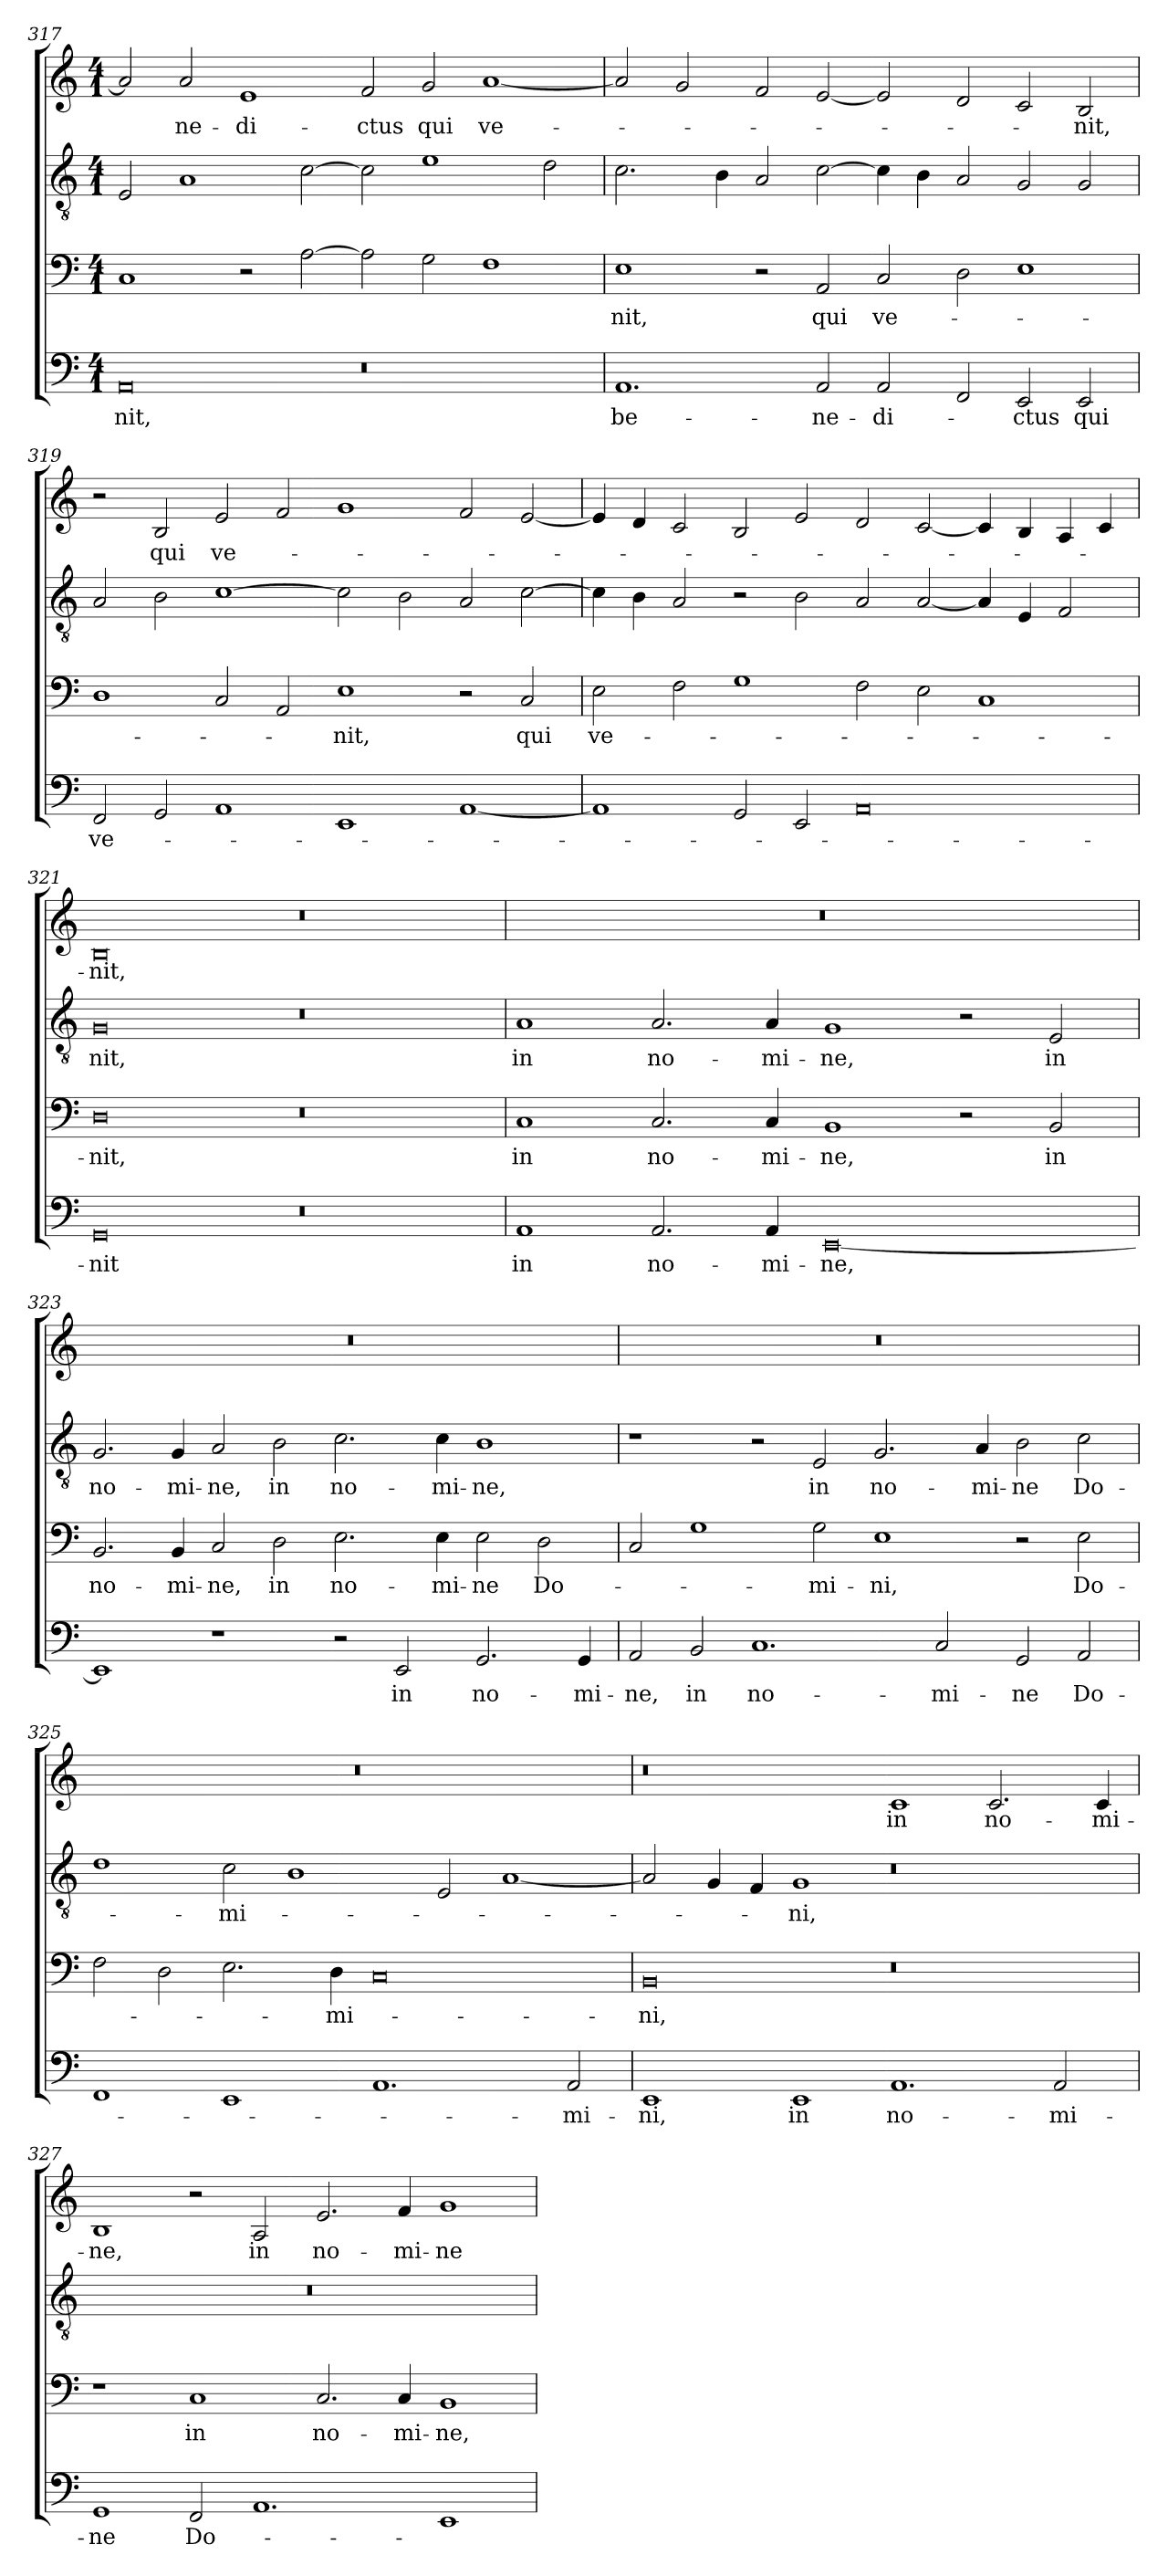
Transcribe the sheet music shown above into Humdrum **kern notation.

**kern	**text	**kern	**text	**kern	**text	**kern	**text
*part4	*part4	*part3	*part3	*part2	*part2	*part1	*part1
*staff4	*staff4	*staff3	*staff3	*staff2	*staff2	*staff1	*staff1
!!LO:PB:g=z
*clefF4	*	*clefF4	*	*clefGv2	*	*clefG2	*
*k[]	*	*k[]	*	*k[]	*	*k[]	*
*C:	*	*C:	*	*C:	*	*C:	*
*M4/1	*	*M4/1	*	*M4/1	*	*M4/1	*
=317	=317	=317	=317	=317	=317	=317	=317
!	!LO:LY:b	!	!	!	!	!	!
0AA	-nit,	1C	.	2E/	.	2a/]	.
!	!	!	!	!	!	!	!LO:LY:b
.	.	.	.	1A	.	2a/	-ne-
!	!	!	!	!	!	!	!LO:LY:b
.	.	2r	.	.	.	1e	-di-
.	.	[2A\	.	[2c\	.	.	.
!	!	!	!	!	!	!	!LO:LY:b
0r	.	2A\]	.	2c\]	.	2f/	-ctus
!	!	!	!	!	!	!	!LO:LY:b
.	.	2G\	.	1e	.	2g/	qui
!	!	!	!	!	!	!	!LO:LY:b
.	.	1F	.	.	.	[1a	ve-
.	.	.	.	2d\	.	.	.
=318	=318	=318	=318	=318	=318	=318	=318
!	!LO:LY:b	!	!LO:LY:b	!	!	!	!
1.AA	be-	1E	-nit,	2.c\	.	2a/]	.
.	.	.	.	.	.	2g/	.
.	.	.	.	4B\	.	.	.
.	.	2r	.	2A/	.	2f/	.
!	!LO:LY:b	!	!LO:LY:b	!	!	!	!
2AA/	-ne-	2AA/	qui	[2c\	.	[2e/	.
!	!LO:LY:b	!	!LO:LY:b	!	!	!	!
2AA/	-di-	2C/	ve-	4c\]	.	2e/]	.
.	.	.	.	4B\	.	.	.
2FF/	.	2D\	.	2A/	.	2d/	.
!	!LO:LY:b	!	!	!	!	!	!
2EE/	-ctus	1E	.	2G/	.	2c/	.
!	!LO:LY:b	!	!	!	!	!	!LO:LY:b
2EE/	qui	.	.	2G/	.	2B/	-nit,
=319	=319	=319	=319	=319	=319	=319	=319
!	!LO:LY:b	!	!	!	!	!	!
2FF/	ve-	1D	.	2A/	.	2r	.
!	!	!	!	!	!	!	!LO:LY:b
2GG/	.	.	.	2B\	.	2B/	qui
!	!	!	!	!	!	!	!LO:LY:b
1AA	.	2C/	.	[1c	.	2e/	ve-
.	.	2AA/	.	.	.	2f/	.
!	!	!	!LO:LY:b	!	!	!	!
1EE	.	1E	-nit,	2c\]	.	1g	.
.	.	.	.	2B\	.	.	.
[1AA	.	2r	.	2A/	.	2f/	.
!	!	!	!LO:LY:b	!	!	!	!
.	.	2C/	qui	[2c\	.	[2e/	.
!!LO:LB:g=z
=320	=320	=320	=320	=320	=320	=320	=320
!	!	!	!LO:LY:b	!	!	!	!
1AA]	.	2E\	ve-	4c\]	.	4e/]	.
.	.	.	.	4B\	.	4d/	.
.	.	2F\	.	2A/	.	2c/	.
2GG/	.	1G	.	2r	.	2B/	.
2EE/	.	.	.	2B\	.	2e/	.
0AA	.	2F\	.	2A/	.	2d/	.
.	.	2E\	.	[2A/	.	[2c/	.
.	.	1C	.	4A/]	.	4c/]	.
.	.	.	.	4E/	.	4B/	.
.	.	.	.	2F/	.	4A/	.
.	.	.	.	.	.	4c/	.
=321	=321	=321	=321	=321	=321	=321	=321
!	!LO:LY:b	!	!LO:LY:b	!	!LO:LY:b	!	!LO:LY:b
0GG	-nit	0D	-nit,	0G	-nit,	0B	-nit,
0r	.	0r	.	0r	.	0r	.
!!LO:LB:g=z
=322	=322	=322	=322	=322	=322	=322	=322
!	!LO:LY:b	!	!LO:LY:b	!	!LO:LY:b	!	!
1AA	in	1C	in	1A	in	00r	.
!	!LO:LY:b	!	!LO:LY:b	!	!LO:LY:b	!	!
2.AA/	no-	2.C/	no-	2.A/	no-	.	.
!	!LO:LY:b	!	!LO:LY:b	!	!LO:LY:b	!	!
4AA/	-mi-	4C/	-mi-	4A/	-mi-	.	.
!	!LO:LY:b	!	!LO:LY:b	!	!LO:LY:b	!	!
[0EE	-ne,	1BB	-ne,	1G	-ne,	.	.
.	.	2r	.	2r	.	.	.
!	!	!	!LO:LY:b	!	!LO:LY:b	!	!
.	.	2BB/	in	2E/	in	.	.
=323	=323	=323	=323	=323	=323	=323	=323
!	!	!	!LO:LY:b	!	!LO:LY:b	!	!
1EE]	.	2.BB/	no-	2.G/	no-	00r	.
!	!	!	!LO:LY:b	!	!LO:LY:b	!	!
.	.	4BB/	-mi-	4G/	-mi-	.	.
!	!	!	!LO:LY:b	!	!LO:LY:b	!	!
1r	.	2C/	-ne,	2A/	-ne,	.	.
!	!	!	!LO:LY:b	!	!LO:LY:b	!	!
.	.	2D\	in	2B\	in	.	.
!	!	!	!LO:LY:b	!	!LO:LY:b	!	!
2r	.	2.E\	no-	2.c\	no-	.	.
!	!LO:LY:b	!	!	!	!	!	!
2EE/	in	.	.	.	.	.	.
!	!	!	!LO:LY:b	!	!LO:LY:b	!	!
.	.	4E\	-mi-	4c\	-mi-	.	.
!	!LO:LY:b	!	!LO:LY:b	!	!LO:LY:b	!	!
2.GG/	no-	2E\	-ne	1B	-ne,	.	.
!	!	!	!LO:LY:b	!	!	!	!
.	.	2D\	Do-	.	.	.	.
!	!LO:LY:b	!	!	!	!	!	!
4GG/	-mi-	.	.	.	.	.	.
=324	=324	=324	=324	=324	=324	=324	=324
!	!LO:LY:b	!	!	!	!	!	!
2AA/	-ne,	2C/	.	1r	.	00r	.
!	!LO:LY:b	!	!	!	!	!	!
2BB/	in	1G	.	.	.	.	.
!	!LO:LY:b	!	!	!	!	!	!
1.C	no-	.	.	2r	.	.	.
!	!	!	!LO:LY:b	!	!LO:LY:b	!	!
.	.	2G\	-mi-	2E/	in	.	.
!	!	!	!LO:LY:b	!	!LO:LY:b	!	!
.	.	1E	-ni,	2.G/	no-	.	.
!	!LO:LY:b	!	!	!	!	!	!
2C/	-mi-	.	.	.	.	.	.
!	!	!	!	!	!LO:LY:b	!	!
.	.	.	.	4A/	-mi-	.	.
!	!LO:LY:b	!	!	!	!LO:LY:b	!	!
2GG/	-ne	2r	.	2B\	-ne	.	.
!	!LO:LY:b	!	!LO:LY:b	!	!LO:LY:b	!	!
2AA/	Do-	2E\	Do-	2c\	Do-	.	.
!!LO:PB:g=z
=325	=325	=325	=325	=325	=325	=325	=325
1FF	.	2F\	.	1d	.	00r	.
.	.	2D\	.	.	.	.	.
!	!	!	!	!	!LO:LY:b	!	!
1EE	.	2.E\	.	2c\	-mi-	.	.
.	.	.	.	1B	.	.	.
!	!	!	!LO:LY:b	!	!	!	!
.	.	4D\	-mi-	.	.	.	.
1.AA	.	0C	.	.	.	.	.
.	.	.	.	2E/	.	.	.
.	.	.	.	[1A	.	.	.
!	!LO:LY:b	!	!	!	!	!	!
2AA/	-mi-	.	.	.	.	.	.
=326	=326	=326	=326	=326	=326	=326	=326
!	!LO:LY:b	!	!LO:LY:b	!	!	!	!
1EE	-ni,	0BB	-ni,	2A/]	.	0r	.
.	.	.	.	4G/	.	.	.
.	.	.	.	4F/	.	.	.
!	!LO:LY:b	!	!	!	!LO:LY:b	!	!
1EE	in	.	.	1G	-ni,	.	.
!	!LO:LY:b	!	!	!	!	!	!LO:LY:b
1.AA	no-	0r	.	0r	.	1c	in
!	!	!	!	!	!	!	!LO:LY:b
.	.	.	.	.	.	2.c/	no-
!	!LO:LY:b	!	!	!	!	!	!
2AA/	-mi-	.	.	.	.	.	.
!	!	!	!	!	!	!	!LO:LY:b
.	.	.	.	.	.	4c/	-mi-
=327	=327	=327	=327	=327	=327	=327	=327
!	!LO:LY:b	!	!	!	!	!	!LO:LY:b
1GG	-ne	1r	.	00r	.	1B	-ne,
!	!LO:LY:b	!	!LO:LY:b	!	!	!	!
2FF/	Do-	1C	in	.	.	2r	.
!	!	!	!	!	!	!	!LO:LY:b
1.AA	.	.	.	.	.	2A/	in
!	!	!	!LO:LY:b	!	!	!	!LO:LY:b
.	.	2.C/	no-	.	.	2.e/	no-
!	!	!	!LO:LY:b	!	!	!	!LO:LY:b
.	.	4C/	-mi-	.	.	4f/	-mi-
!	!	!	!LO:LY:b	!	!	!	!LO:LY:b
1EE	.	1BB	-ne,	.	.	1g	-ne
=	=	=	=	=	=	=	=
*-	*-	*-	*-	*-	*-	*-	*-
